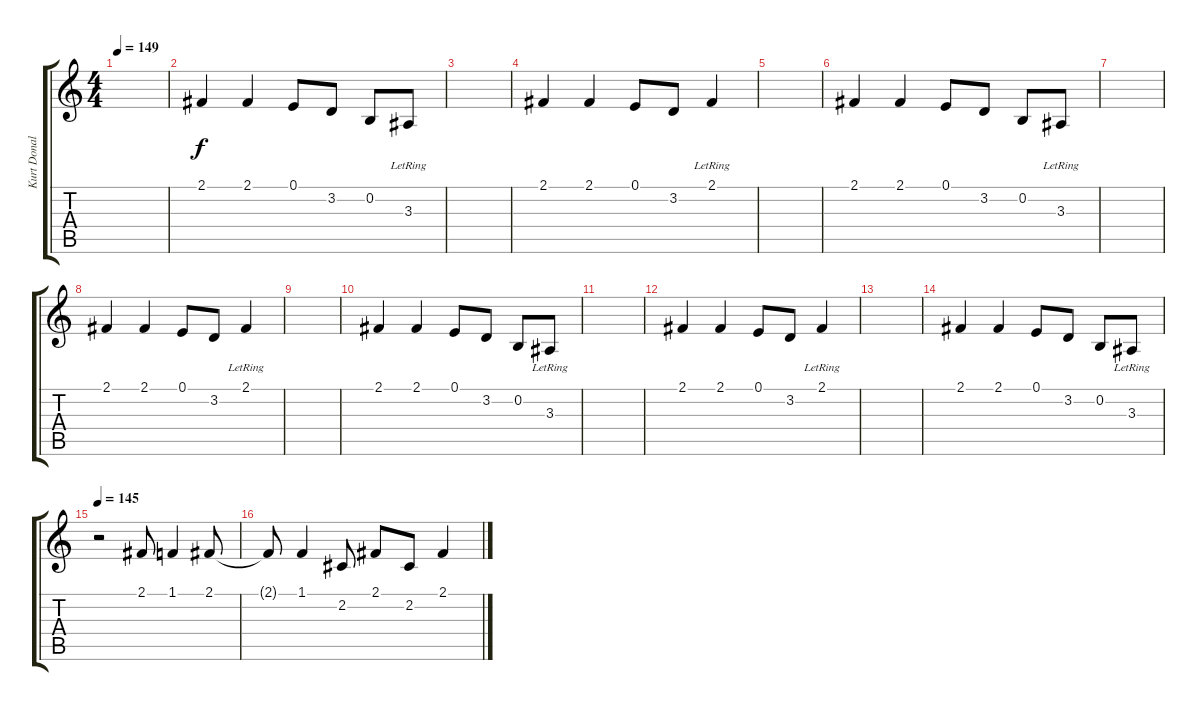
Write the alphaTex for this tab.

\track ("Kurt Donald Cobain (Voix)" "Kurt Donal") {instrument altosax}
\staff {score tabs}
\tuning (E4 B3 G3 D3 A2 E2) {hide}
\ts (4 4)
\tempo 149
\clef g2
\ks c
|
2.1.4 2.1.4 0.1.8 3.2.8 0.2.8 3.3{lr}.8 |
|
2.1.4 2.1.4 0.1.8 3.2.8 2.1{lr}.4 |
|
2.1.4 2.1.4 0.1.8 3.2.8 0.2.8 3.3{lr}.8 |
|
2.1.4 2.1.4 0.1.8 3.2.8 2.1{lr}.4 |
|
2.1.4 2.1.4 0.1.8 3.2.8 0.2.8 3.3{lr}.8 |
|
2.1.4 2.1.4 0.1.8 3.2.8 2.1{lr}.4 |
|
2.1.4 2.1.4 0.1.8 3.2.8 0.2.8 3.3{lr}.8 |
\tempo 145
r.2 2.1.8 1.1.4 2.1.8 |
2.1{t}.8 1.1.4 2.2.8 2.1.8 2.2.8 2.1.4
